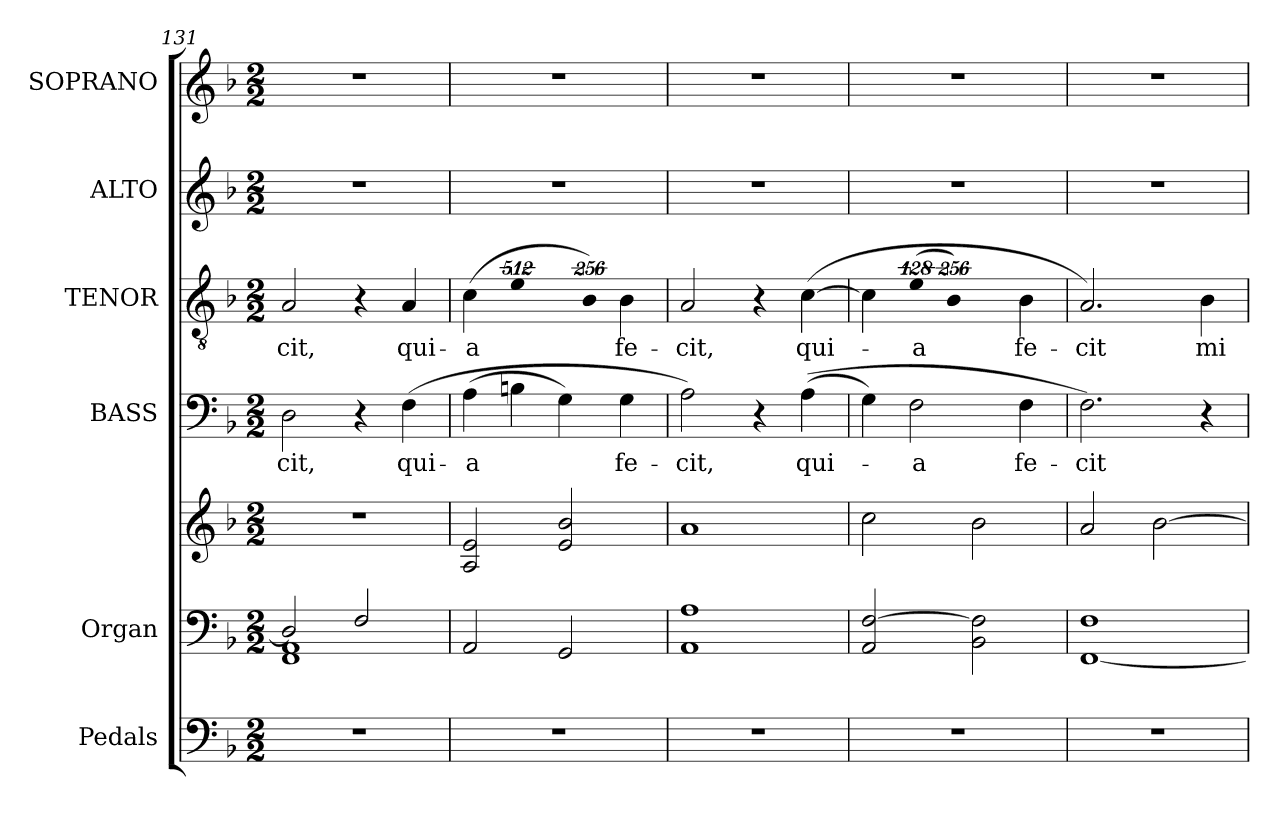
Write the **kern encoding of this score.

**kern	**kern	**kern	**kern	**text	**kern	**text	**kern	**kern
*part6	*part5	*part5	*part4	*part4	*part3	*part3	*part2	*part1
*staff7	*staff6	*staff5	*staff4	*staff4	*staff3	*staff3	*staff2	*staff1
*I"Pedals	*I"Organ	*	*I"BASS	*	*I"TENOR	*	*I"ALTO	*I"SOPRANO
*I'Ped.	*I'Org.	*	*I'B.	*	*I'T.	*	*I'A.	*I'S.
*clefF4	*clefF4	*clefG2	*clefF4	*	*clefGv2	*	*clefG2	*clefG2
*	*	*	*	*	*ITrd7c12	*	*	*
*k[b-]	*k[b-]	*k[b-]	*k[b-]	*	*k[b-]	*	*k[b-]	*k[b-]
*F:	*F:	*F:	*F:	*	*F:	*	*F:	*F:
*M2/2	*M2/2	*M2/2	*M2/2	*	*M2/2	*	*M2/2	*M2/2
=131	=131	=131	=131	=131	=131	=131	=131	=131
*	*^	*	*	*	*	*	*	*
!	!	!	!	!	!LO:LY:b:color=#000000	!	!	!	!
!	!	!	!	!	!	!	!LO:LY:b:color=#000000	!	!
1r	2Di/]	1FFi 1AAi	1r	2Di\	-cit,	2AAi/	-cit,	1r	1r
.	2Fi/	.	.	4r	.	4r	.	.	.
!	!	!	!	!	!LO:LY:b:color=#000000	!	!	!	!
!	!	!	!	!	!	!	!LO:LY:b:color=#000000	!	!
.	.	.	.	(4Fi\	qui-	4AAi/	qui-	.	.
=132	=132	=132	=132	=132	=132	=132	=132	=132	=132
!	!	!	!	!	!LO:LY:b:color=#000000	!	!	!	!
!	!	!	!	!	!	!	!LO:LY:b:color=#000000	!	!
1r	2AAi/	1ryy	2Ai/ 2ei	(4Ai\	-a	(4Ci\	-a	1r	1r
!	!	!	!	!	!	!LO:N:vis=2	!	!	!
.	.	.	.	4Bni\	.	1024%341Ei\	.	.	.
.	2GGi/	.	2ei/ 2b-i	4Gi\)	.	.	.	.	.
!	!	!	!	!	!	!LO:N:vis=4	!	!	!
.	.	.	.	.	.	1024%171BB-i\)	.	.	.
!	!	!	!	!	!LO:LY:b:color=#000000	!	!	!	!
!	!	!	!	!	!	!	!LO:LY:b:color=#000000	!	!
.	.	.	.	4Gi\	fe-	4BB-i\	fe-	.	.
*	*v	*v	*	*	*	*	*	*	*
=133	=133	=133	=133	=133	=133	=133	=133	=133
!	!	!	!	!LO:LY:b:color=#000000	!	!	!	!
!	!	!	!	!	!	!LO:LY:b:color=#000000	!	!
1r	1AAi 1Ai	1ai	2Ai\)	-cit,	2AAi/	-cit,	1r	1r
.	.	.	4r	.	4r	.	.	.
!	!	!	!	!LO:LY:b:color=#000000	!	!	!	!
!	!	!	!	!	!	!LO:LY:b:color=#000000	!	!
.	.	.	((4Ai\	qui-	([>4Ci\	qui-	.	.
=134	=134	=134	=134	=134	=134	=134	=134	=134
1r	2AAi/ [>2Fi	2cci\	4Gi\)	.	4Ci\]	.	1r	1r
!	!	!	!	!LO:LY:b:color=#000000	!LO:N:vis=4	!	!	!
!	!	!	!	!	!	!LO:LY:b:color=#000000	!	!
.	.	.	2Fi\	-a	(512%85Ei\	-a	.	.
!	!	!	!	!	!LO:N:vis=2	!	!	!
.	.	.	.	.	512%171BB-i\)	.	.	.
.	2BB-i\ 2Fi]	2b-i\	.	.	.	.	.	.
!	!	!	!	!LO:LY:b:color=#000000	!	!	!	!
!	!	!	!	!	!	!LO:LY:b:color=#000000	!	!
.	.	.	4Fi\	fe-	4BB-i\	fe-	.	.
=135	=135	=135	=135	=135	=135	=135	=135	=135
!	!	!	!	!LO:LY:b:color=#000000	!	!	!	!
!	!	!	!	!	!	!LO:LY:b:color=#000000	!	!
1r	[<1FFi 1Fi	2ai/	2.Fi\)	-cit	2.AAi/)	-cit	1r	1r
.	.	[>2b-i\	.	.	.	.	.	.
!	!	!	!	!	!	!LO:LY:b:color=#000000	!	!
.	.	.	4r	.	4BB-i\	mi-	.	.
=	=	=	=	=	=	=	=	=
*-	*-	*-	*-	*-	*-	*-	*-	*-
